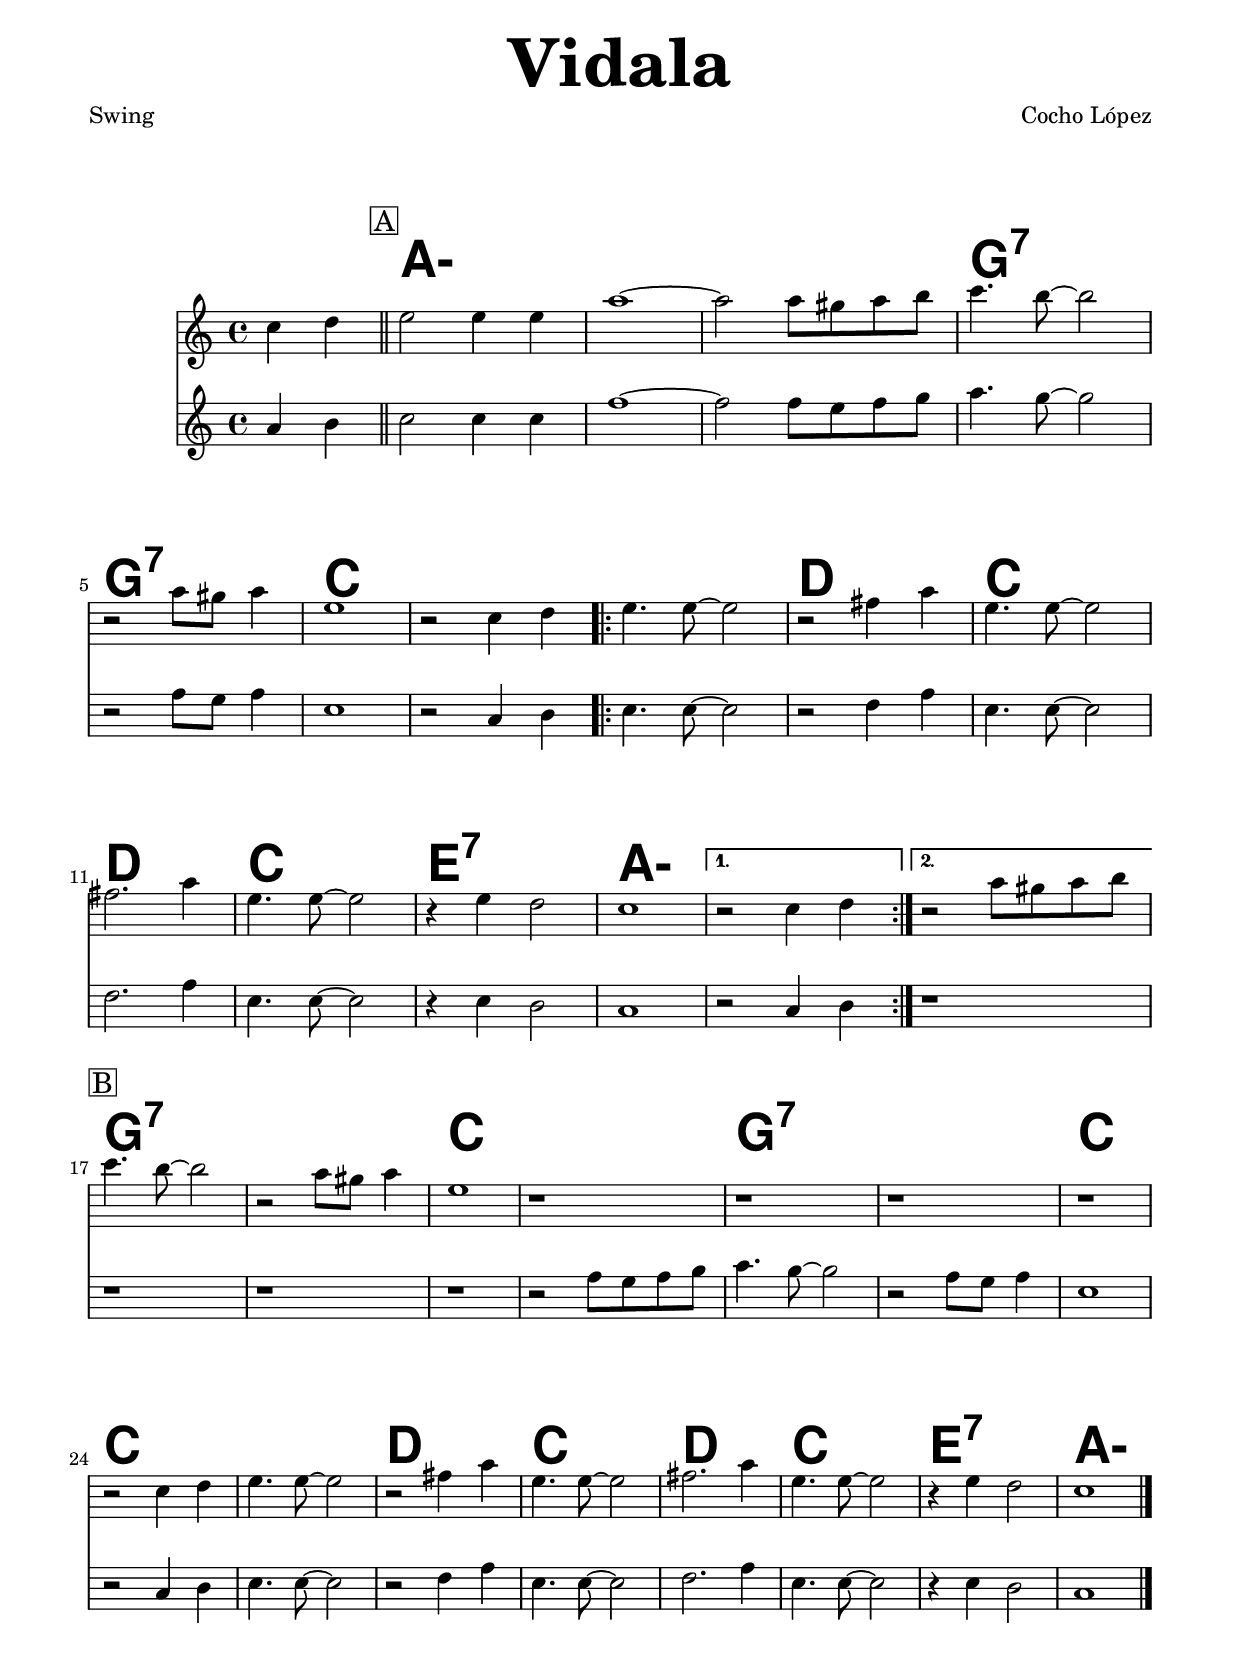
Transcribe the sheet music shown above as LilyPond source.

\include "headers.ly"

\header {
  title = \markup { \abs-fontsize #32 "Vidala" }
  composer = "Cocho López"
  poet = "Swing"
}

cifrado =  \chords {
  r2 a1:m a:m a:m g:7 g:7 c c
  \repeat volta 2 { c d c d c e:7 a:m }
  \alternative { { a:m } { a:m } }

  g:7 g:7 c c
  g:7 g:7 c c
  c d c d c e:7 a:m
}

respFlauta = \relative c'' {
  e4. e8~ e2
  r2 fis4 a
  e4. e8~ e2
  fis2. a4
  e4. e8~ e2
  r4 e d2
  c1
}

respClarinete = \relative c'' {
  c4. c8~ c2
  r2 d4 f
  c4. c8~ c2
  d2. f4
  c4. c8~ c2
  r4 c b2
  a1
}
  

flauta = {
  \relative c'' {
    \partial 2  c4 d |
    \bar "||"
    \ocultar-clave
    \mark \parteA
    e2 e4 e
    a1~
    a2 a8 gis a b
    c4. b8~ b2
    r2 a8 gis a4
    e1
    r2 c4 d

    \repeat volta 2 {
      \respFlauta
    }
    \alternative {
      { r2 c4 d }
      { r2 a'8 gis a b }
    }

    \break
    \mark \parteB
    c4. b8~ b2
    r2 a8 gis a4
    e1
    r1 r r r
    r2 c4 d
    \respFlauta
    \fin
  }
}

clarinete = \relative c'' {
  \partial 2 a b |
  \ocultar-clave
  c2 c4 c 
  f1~
  f2 f8 e f g
  a4. g8~ g2
  r2
  f8 e f4
  c1
  r2 a4 b
  \repeat volta 2 \respClarinete
  \alternative {
    { r2 a4 b }
    { r1 }
  }
  
  r r r
  r2 f'8 e f g
  a4. g8~ g2
  r2 f8 e f4
  c1
  r2 a4 b
  \respClarinete
  \bar "|."
}

<<
  \cifrado
  \new Staff \flauta
  \new Staff \clarinete
>>